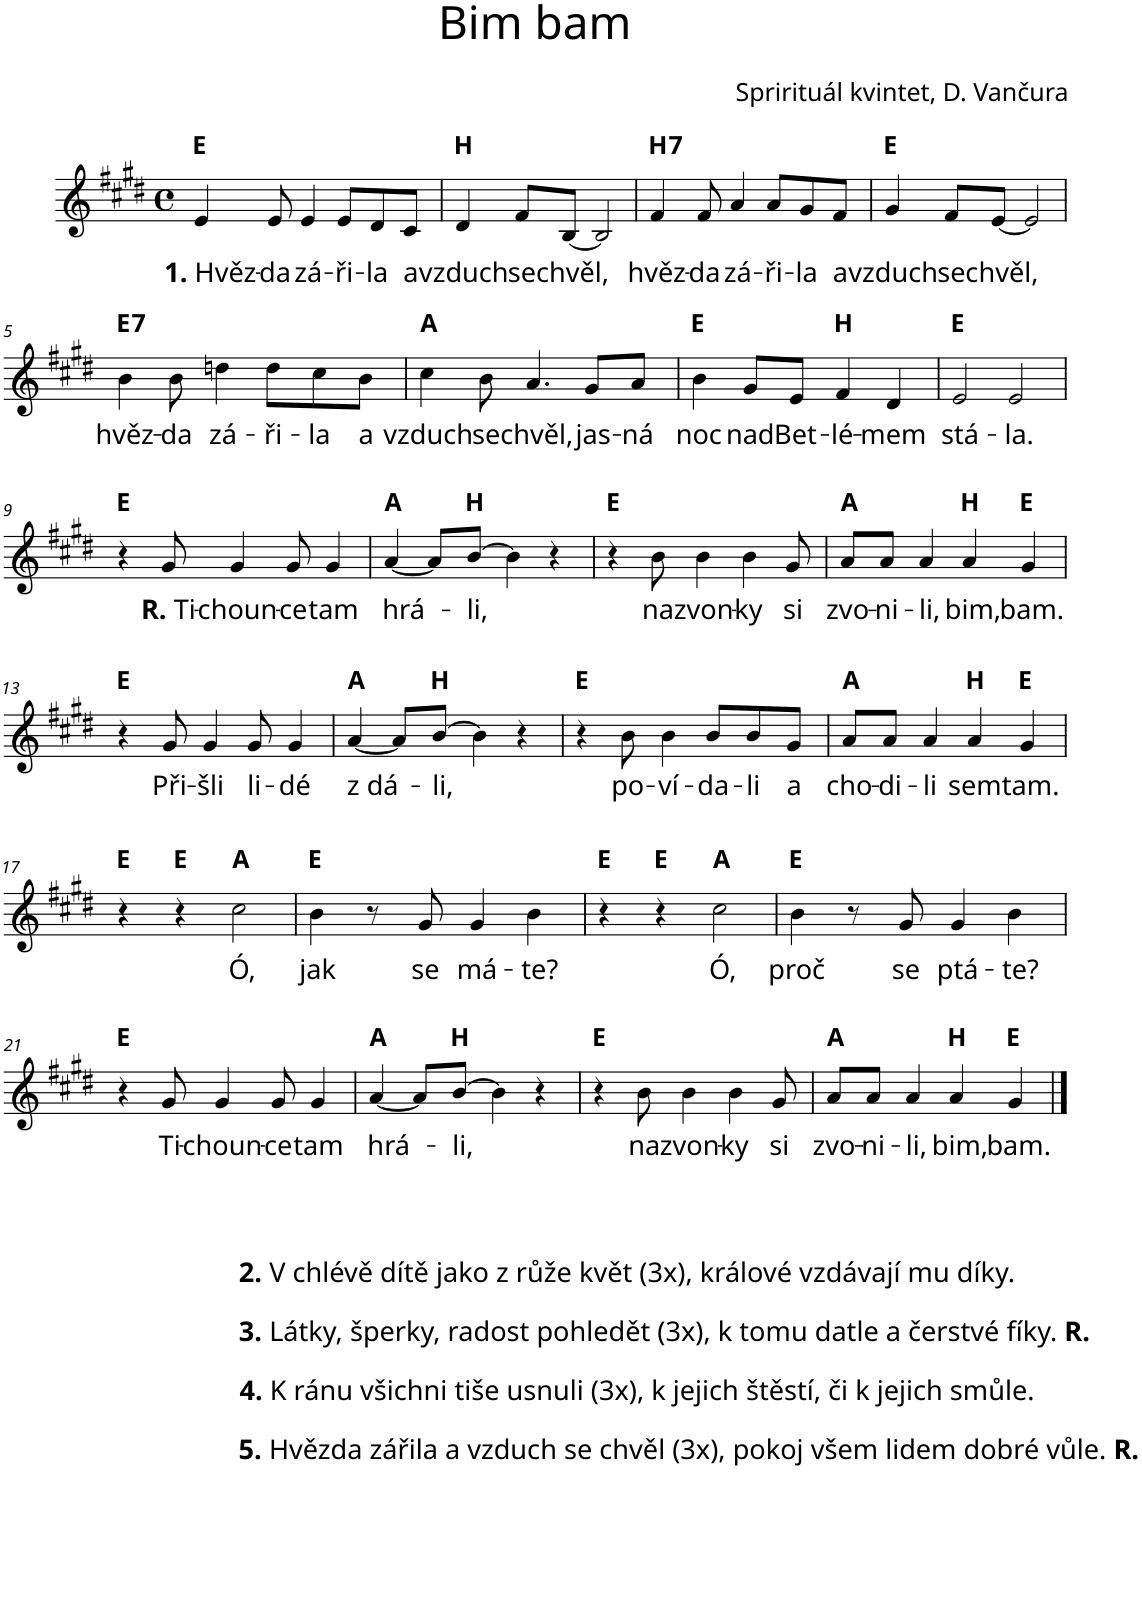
**kern	**text	**harte
*part1	*part1	*part1
*staff1	*staff1	*
*I"Piano	*	*
*I'Pno.	*	*
*clefG2	*	*
*k[f#c#g#d#]	*	*
*M4/4	*	*
*met(c)	*	*
=1	=1	=1
!	!LO:LY:b	!
4e/	1. Hvěz	E:maj
!	!LO:LY:b	!
8e/	-da	.
!	!LO:LY:b	!
4e/	zá-	.
!	!LO:LY:b	!
8e/L	-ři-	.
!	!LO:LY:b	!
8d#/	-la	.
!	!LO:LY:b	!
8c#/J	a	.
=2	=2	=2
!	!LO:LY:b	!
4d#/	vzduch	B:maj
!	!LO:LY:b	!
8f#/L	se	.
!	!LO:LY:b	!
[8B/J	chvěl,	.
2B/]	.	.
=3	=3	=3
!	!LO:LY:b	!LO:H:kt=7
4f#/	hvěz-	B:7
!	!LO:LY:b	!
8f#/	-da	.
!	!LO:LY:b	!
4a/	zá-	.
!	!LO:LY:b	!
8a/L	-ři-	.
!	!LO:LY:b	!
8g#/	-la	.
!	!LO:LY:b	!
8f#/J	a	.
=4	=4	=4
!	!LO:LY:b	!
4g#/	vzduch	E:maj
!	!LO:LY:b	!
8f#/L	se	.
!	!LO:LY:b	!
[8e/J	chvěl,	.
2e/]	.	.
!!LO:LB:g=z
=5	=5	=5
!	!LO:LY:b	!LO:H:kt=7
4b\	hvěz-	E:7
!	!LO:LY:b	!
8b\	-da	.
!	!LO:LY:b	!
4ddn\	zá-	.
!	!LO:LY:b	!
8dd\L	-ři-	.
!	!LO:LY:b	!
8cc#\	-la	.
!	!LO:LY:b	!
8b\J	a	.
=6	=6	=6
!	!LO:LY:b	!
4cc#\	vzduch	A:maj
!	!LO:LY:b	!
8b\	se	.
!	!LO:LY:b	!
4.a/	chvěl,	.
!	!LO:LY:b	!
8g#/L	jas-	.
!	!LO:LY:b	!
8a/J	-ná	.
=7	=7	=7
!	!LO:LY:b	!
4b\	noc	E:maj
!	!LO:LY:b	!
8g#/L	nad	.
!	!LO:LY:b	!
8e/J	Bet-	.
!	!LO:LY:b	!
4f#/	-lé-	B:maj
!	!LO:LY:b	!
4d#/	-mem	.
=8	=8	=8
!	!LO:LY:b	!
2e/	stá-	E:maj
!	!LO:LY:b	!
2e/	-la.	.
!!LO:LB:g=z
=9	=9	=9
4r	.	E:maj
!	!LO:LY:b	!
8g#/	R. Ti	.
!	!LO:LY:b	!
4g#/	-choun-	.
!	!LO:LY:b	!
8g#/	-ce	.
!	!LO:LY:b	!
4g#/	tam	.
=10	=10	=10
!	!LO:LY:b	!
[4a/	hrá-	A:maj
8a/L]	.	.
!	!LO:LY:b	!
[8b/J	-li,	B:maj
4b\]	.	.
4r	.	.
=11	=11	=11
4r	.	E:maj
!	!LO:LY:b	!
8b\	na	.
!	!LO:LY:b	!
4b\	zvon-	.
!	!LO:LY:b	!
4b\	-ky	.
!	!LO:LY:b	!
8g#/	si	.
=12	=12	=12
!	!LO:LY:b	!
8a/L	zvo-	A:maj
!	!LO:LY:b	!
8a/J	-ni-	.
!	!LO:LY:b	!
4a/	-li,	.
!	!LO:LY:b	!
4a/	bim,	B:maj
!	!LO:LY:b	!
4g#/	bam.	E:maj
!!LO:LB:g=z
=13	=13	=13
4r	.	E:maj
!	!LO:LY:b	!LO:H:kt=N.C.
8g#/	Při-	N
!	!LO:LY:b	!
4g#/	-šli	.
!	!LO:LY:b	!
8g#/	li-	.
!	!LO:LY:b	!
4g#/	-dé	.
=14	=14	=14
!	!LO:LY:b	!
[4a/	z dá-	A:maj
8a/L]	.	.
!	!LO:LY:b	!
[8b/J	-li,	B:maj
4b\]	.	.
4r	.	.
=15	=15	=15
4r	.	E:maj
!	!LO:LY:b	!
8b\	po-	.
!	!LO:LY:b	!
4b\	-ví-	.
!	!LO:LY:b	!
8b/L	-da-	.
!	!LO:LY:b	!
8b/	-li	.
!	!LO:LY:b	!
8g#/J	a	.
=16	=16	=16
!	!LO:LY:b	!
8a/L	cho-	A:maj
!	!LO:LY:b	!
8a/J	-di-	.
!	!LO:LY:b	!
4a/	-li	.
!	!LO:LY:b	!
4a/	sem	B:maj
!	!LO:LY:b	!
4g#/	tam.	E:maj
!!LO:LB:g=z
=17	=17	=17
4r	.	E:maj
4r	.	E:maj
!	!LO:LY:b	!
2cc#\	Ó,	A:maj
=18	=18	=18
!	!LO:LY:b	!
4b\	jak	E:maj
8r	.	.
!	!LO:LY:b	!
8g#/	se	.
!	!LO:LY:b	!
4g#/	má-	.
!	!LO:LY:b	!
4b\	-te?	.
=19	=19	=19
4r	.	E:maj
4r	.	E:maj
!	!LO:LY:b	!
2cc#\	Ó,	A:maj
=20	=20	=20
!	!LO:LY:b	!
4b\	proč	E:maj
8r	.	.
!	!LO:LY:b	!
8g#/	se	.
!	!LO:LY:b	!
4g#/	ptá-	.
!	!LO:LY:b	!
4b\	-te?	.
!!LO:LB:g=z
=21	=21	=21
4r	.	E:maj
!	!LO:LY:b	!
8g#/	Ti-	.
!	!LO:LY:b	!
4g#/	-choun-	.
!	!LO:LY:b	!
8g#/	-ce	.
!	!LO:LY:b	!
4g#/	tam	.
=22	=22	=22
!	!LO:LY:b	!
[4a/	hrá-	A:maj
8a/L]	.	.
!	!LO:LY:b	!
[8b/J	-li,	B:maj
4b\]	.	.
4r	.	.
=23	=23	=23
4r	.	E:maj
!	!LO:LY:b	!
8b\	na	.
!	!LO:LY:b	!
4b\	zvon-	.
!	!LO:LY:b	!
4b\	-ky	.
!	!LO:LY:b	!
8g#/	si	.
=24	=24	=24
!	!LO:LY:b	!
8a/L	zvo-	A:maj
!	!LO:LY:b	!
8a/J	-ni-	.
!	!LO:LY:b	!
4a/	-li,	.
!	!LO:LY:b	!
4a/	bim,	B:maj
!	!LO:LY:b	!
4g#/	bam.	E:maj
==	==	==
*-	*-	*-
